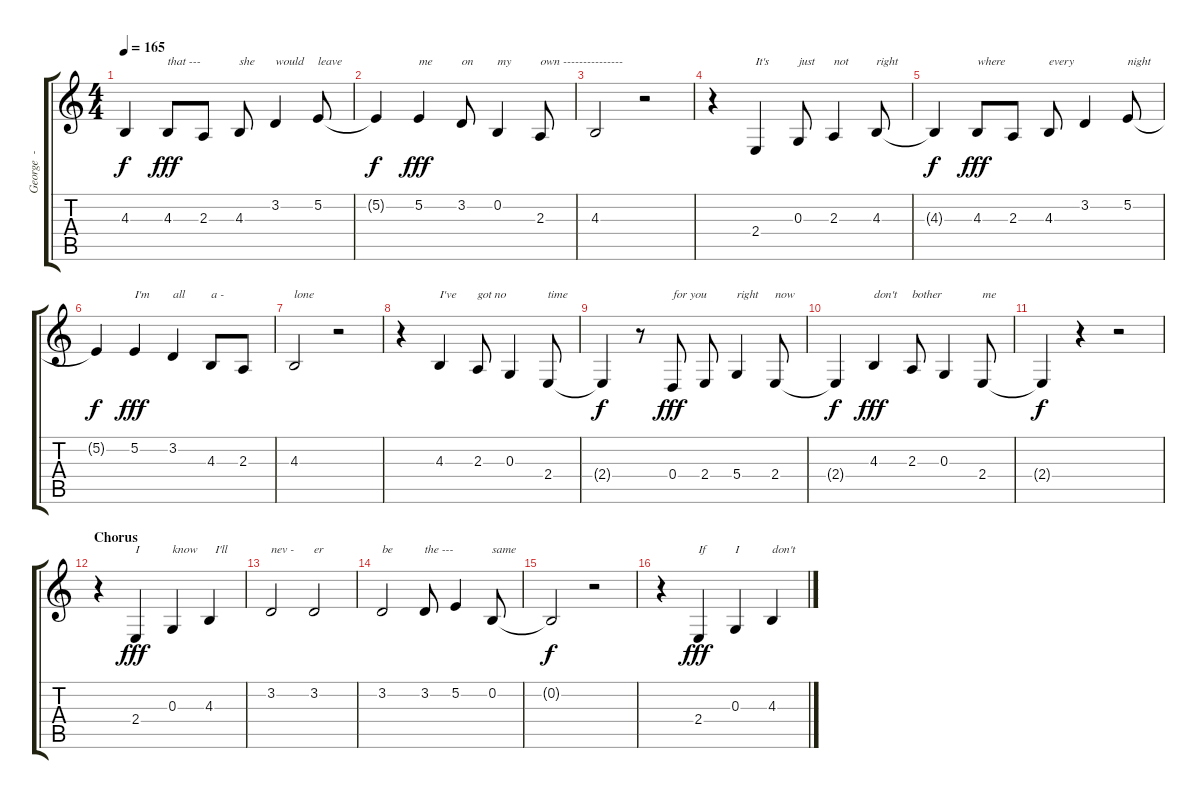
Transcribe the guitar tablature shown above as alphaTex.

\track ("George  - Vocals" "George  - ") {instrument altosax}
\staff {score tabs}
\tuning (E4 B3 G3 D3 A2 E2) {hide}
\ts (4 4)
\tempo 165
\clef g2
\ks c
4.3{t}.4{dy f} 4.3.8{txt "that ---" dy fff} 2.3.8 4.3.8{txt "she"} 3.2.4{txt "would"} 5.2.8{txt "leave"} |
5.2{t}.4{dy f} 5.2.4{txt "me" dy fff} 3.2.8{txt "on"} 0.2.4{txt "my"} 2.3.8{txt "own ---------------"} |
4.3.2 r.2 |
r.4 2.4.4{txt "It's"} 0.3.8{txt "just"} 2.3.4{txt "not"} 4.3.8{txt "right"} |
4.3{t}.4{dy f} 4.3.8{txt "where" dy fff} 2.3.8 4.3.8{txt "every"} 3.2.4 5.2.8{txt "night"} |
5.2{t}.4{dy f} 5.2.4{txt "I'm" dy fff} 3.2.4{txt "all"} 4.3.8{txt "a - "} 2.3.8 |
4.3.2{txt "lone"} r.2 |
r.4 4.3.4{txt "I've"} 2.3.8{txt "got no"} 0.3.4 2.4.8{txt "time"} |
2.4{t}.4{dy f} r.8 0.4.8{txt "for you" dy fff} 2.4.8 5.4.4{txt "right"} 2.4.8{txt "now"} |
2.4{t}.4{dy f} 4.3.4{txt "don't" dy fff} 2.3.8{txt "bother"} 0.3.4 2.4.8{txt "me"} |
2.4{t}.4{dy f} r.4 r.2 |
\section ("" "Chorus")
r.4 2.4.4{txt "I" dy fff} 0.3.4{txt "know"} 4.3.4{txt "  I'll"} |
3.2.2{txt "nev -"} 3.2.2{txt "er"} |
3.2.2{txt "be"} 3.2.8{txt "the ---"} 5.2.4 0.2.8{txt "same"} |
0.2{t}.2{dy f} r.2 |
r.4 2.4.4{txt "If" dy fff} 0.3.4{txt "I"} 4.3.4{txt "don't"}
